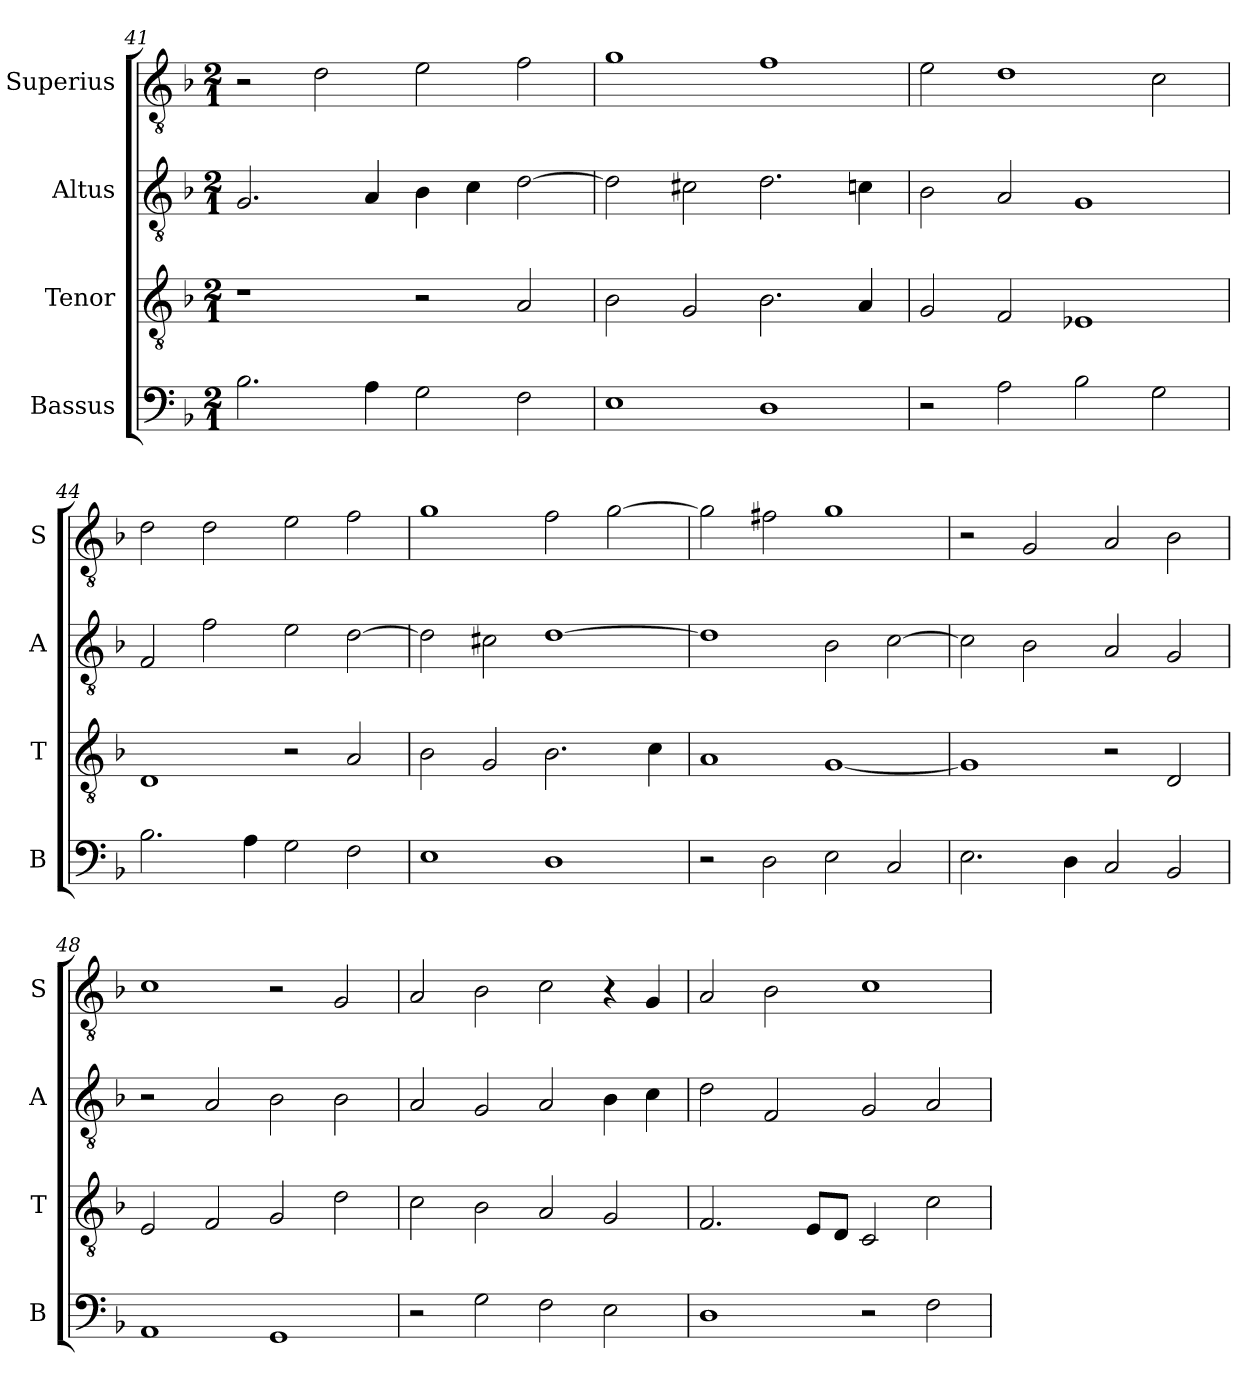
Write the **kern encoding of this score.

**kern	**kern	**kern	**kern
*part4	*part3	*part2	*part1
*staff4	*staff3	*staff2	*staff1
*I"Bassus	*I"Tenor	*I"Altus	*I"Superius
*I'B	*I'T	*I'A	*I'S
*clefF4	*clefGv2	*clefGv2	*clefGv2
*k[b-]	*k[b-]	*k[b-]	*k[b-]
*F:	*F:	*F:	*F:
*M2/1	*M2/1	*M2/1	*M2/1
=41	=41	=41	=41
2.B-	1r	2.G	2r
.	.	.	2d
4A	.	4A	.
2G	2r	4B-	2e
.	.	4c	.
2F	2A	[2d	2f
=42	=42	=42	=42
1E	2B-	2d]	1g
.	2G	2c#X	.
1D	2.B-	2.d	1f
.	4A	4cn	.
=43	=43	=43	=43
2r	2G	2B-	2e
2A	2F	2A	1d
2B-	1E-X	1G	.
2G	.	.	2c
=44	=44	=44	=44
2.B-	1D	2F	2d
.	.	2f	2d
4A	.	.	.
2G	2r	2e	2e
2F	2A	[2d	2f
=45	=45	=45	=45
1E	2B-	2d]	1g
.	2G	2c#X	.
1D	2.B-	[1d	2f
.	.	.	[2g
.	4c	.	.
=46	=46	=46	=46
2r	1A	1d]	2g]
2D	.	.	2f#X
2E	[1G	2B-	1g
2C	.	[2c	.
=47	=47	=47	=47
2.E	1G]	2c]	2r
.	.	2B-	2G
4D	.	.	.
2C	2r	2A	2A
2BB-	2D	2G	2B-
=48	=48	=48	=48
1AA	2E	2r	1c
.	2F	2A	.
1GG	2G	2B-	2r
.	2d	2B-	2G
=49	=49	=49	=49
2r	2c	2A	2A
2G	2B-	2G	2B-
2F	2A	2A	2c
2E	2G	4B-	4r
.	.	4c	4G
=50	=50	=50	=50
1D	2.F	2d	2A
.	.	2F	2B-
.	8EL	.	.
.	8DJ	.	.
2r	2C	2G	1c
2F	2c	2A	.
=	=	=	=
*-	*-	*-	*-
